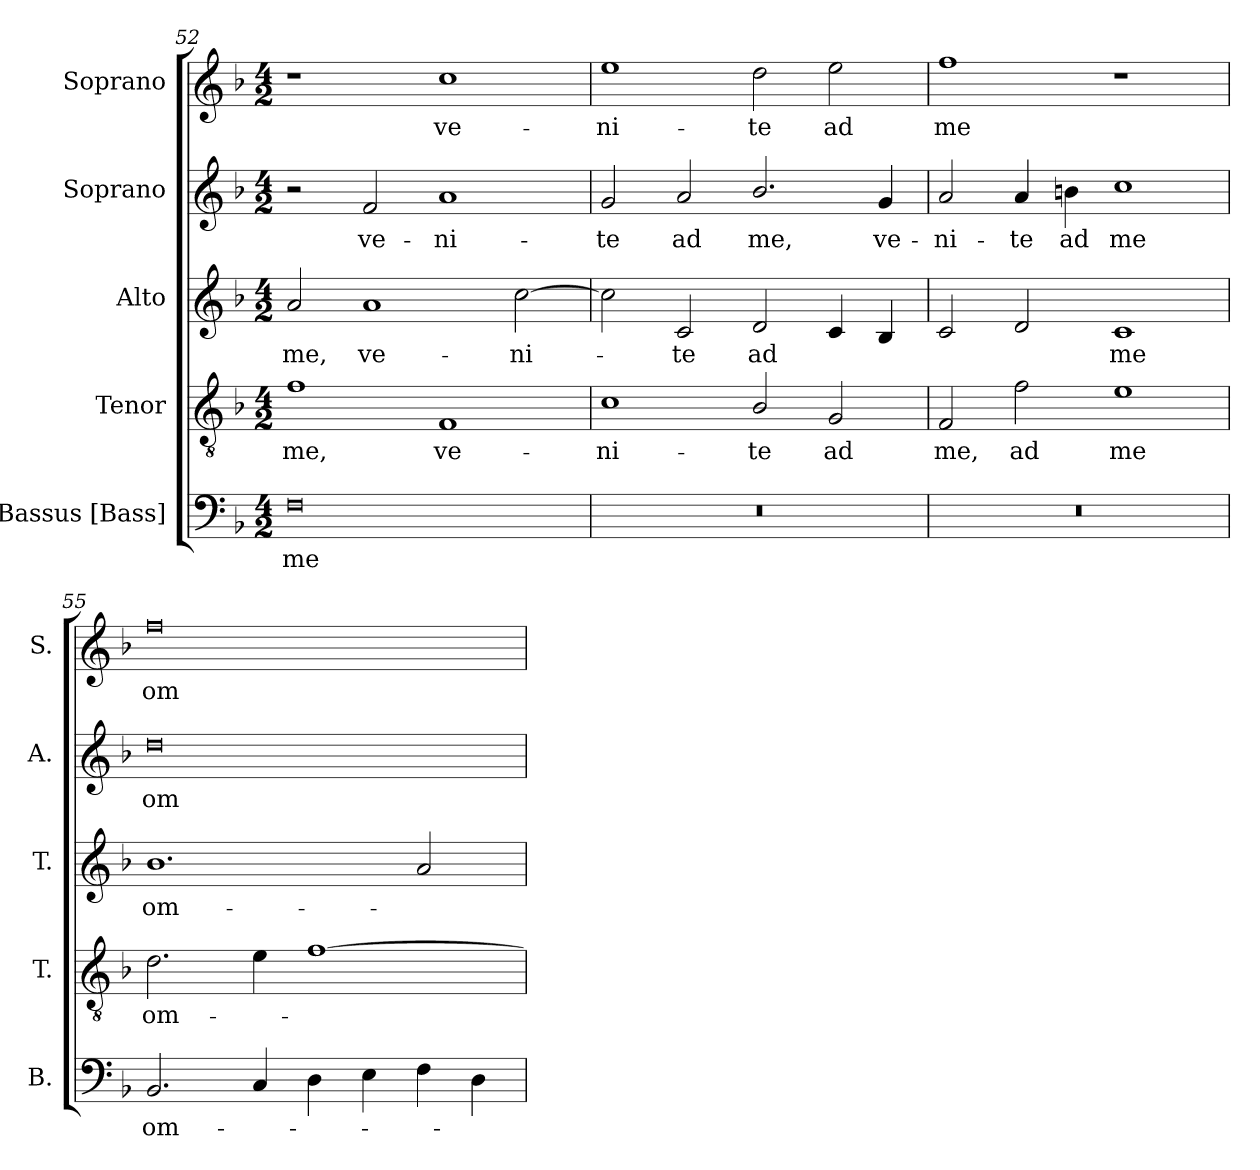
**kern	**text	**kern	**text	**kern	**text	**kern	**text	**kern	**text
*part5	*part5	*part4	*part4	*part3	*part3	*part2	*part2	*part1	*part1
*staff5	*staff5	*staff4	*staff4	*staff3	*staff3	*staff2	*staff2	*staff1	*staff1
*I"Bassus [Bass]	*	*I"Tenor	*	*I"Alto	*	*I"Soprano	*	*I"Soprano	*
*I'B.	*	*I'T.	*	*I'T.	*	*I'A.	*	*I'S.	*
*clefF4	*	*clefGv2	*	*clefG2	*	*clefG2	*	*clefG2	*
*	*	*ITrd7c12	*	*	*	*	*	*	*
*k[b-]	*	*k[b-]	*	*k[b-]	*	*k[b-]	*	*k[b-]	*
*F:	*	*F:	*	*F:	*	*F:	*	*F:	*
*M4/2	*	*M4/2	*	*M4/2	*	*M4/2	*	*M4/2	*
=52	=52	=52	=52	=52	=52	=52	=52	=52	=52
!	!LO:LY:b:color=#000000	!	!	!	!	!	!	!	!
!	!	!	!LO:LY:b:color=#000000	!	!	!	!	!	!
!	!	!	!	!	!LO:LY:b:color=#000000	!	!	!	!
0Fi	me	1Fi	me,	2ai/	me,	2r	.	1r	.
!	!	!	!	!	!LO:LY:b:color=#000000	!	!	!	!
!	!	!	!	!	!	!	!LO:LY:b:color=#000000	!	!
.	.	.	.	1ai	ve-	2fi/	ve-	.	.
!	!	!	!LO:LY:b:color=#000000	!	!	!	!	!	!
!	!	!	!	!	!	!	!LO:LY:b:color=#000000	!	!
!	!	!	!	!	!	!	!	!	!LO:LY:b:color=#000000
.	.	1FFi	ve-	.	.	1ai	-ni-	1cci	ve-
!	!	!	!	!	!LO:LY:b:color=#000000	!	!	!	!
.	.	.	.	[2cci\	-ni-	.	.	.	.
=53	=53	=53	=53	=53	=53	=53	=53	=53	=53
!LO:N:vis=1	!	!	!	!	!	!	!	!	!
!	!	!	!LO:LY:b:color=#000000	!	!	!	!	!	!
!	!	!	!	!	!	!	!LO:LY:b:color=#000000	!	!
!	!	!	!	!	!	!	!	!	!LO:LY:b:color=#000000
0r	.	1Ci	-ni-	2cci\]	.	2gi/	-te	1eei	-ni-
!	!	!	!	!	!LO:LY:b:color=#000000	!	!	!	!
!	!	!	!	!	!	!	!LO:LY:b:color=#000000	!	!
.	.	.	.	2ci/	-te	2ai/	ad	.	.
!	!	!	!LO:LY:b:color=#000000	!	!	!	!	!	!
!	!	!	!	!	!LO:LY:b:color=#000000	!	!	!	!
!	!	!	!	!	!	!	!LO:LY:b:color=#000000	!	!
!	!	!	!	!	!	!	!	!	!LO:LY:b:color=#000000
.	.	2BB-i/	-te	2di/	ad	2.b-i/	me,	2ddi\	-te
!	!	!	!LO:LY:b:color=#000000	!	!	!	!	!	!
!	!	!	!	!	!	!	!	!	!LO:LY:b:color=#000000
.	.	2GGi/	ad	4ci/	.	.	.	2eei\	ad
!	!	!	!	!	!	!	!LO:LY:b:color=#000000	!	!
.	.	.	.	4B-i/	.	4gi/	ve-	.	.
=54	=54	=54	=54	=54	=54	=54	=54	=54	=54
!LO:N:vis=1	!	!	!	!	!	!	!	!	!
!	!	!	!LO:LY:b:color=#000000	!	!	!	!	!	!
!	!	!	!	!	!	!	!LO:LY:b:color=#000000	!	!
!	!	!	!	!	!	!	!	!	!LO:LY:b:color=#000000
0r	.	2FFi/	me,	2ci/	.	2ai/	-ni-	1ffi	me
!	!	!	!LO:LY:b:color=#000000	!	!	!	!	!	!
!	!	!	!	!	!	!	!LO:LY:b:color=#000000	!	!
.	.	2Fi\	ad	2di/	.	4ai/	-te	.	.
!	!	!	!	!	!	!	!LO:LY:b:color=#000000	!	!
.	.	.	.	.	.	4bni\	ad	.	.
!	!	!	!LO:LY:b:color=#000000	!	!	!	!	!	!
!	!	!	!	!	!LO:LY:b:color=#000000	!	!	!	!
!	!	!	!	!	!	!	!LO:LY:b:color=#000000	!	!
.	.	1Ei	me	1ci	me	1cci	me	1r	.
=55	=55	=55	=55	=55	=55	=55	=55	=55	=55
!	!LO:LY:b:color=#000000	!	!	!	!	!	!	!	!
!	!	!	!LO:LY:b:color=#000000	!	!	!	!	!	!
!	!	!	!	!	!LO:LY:b:color=#000000	!	!	!	!
!	!	!	!	!	!	!	!LO:LY:b:color=#000000	!	!
!	!	!	!	!	!	!	!	!	!LO:LY:b:color=#000000
2.BB-i/	om-	2.Di\	om-	1.b-i	om-	0ddi	om-	0ffi	om-
4Ci/	.	4Ei\	.	.	.	.	.	.	.
4Di\	.	[1Fi	.	.	.	.	.	.	.
4Ei\	.	.	.	.	.	.	.	.	.
4Fi\	.	.	.	2ai/	.	.	.	.	.
4Di\	.	.	.	.	.	.	.	.	.
=	=	=	=	=	=	=	=	=	=
*-	*-	*-	*-	*-	*-	*-	*-	*-	*-
